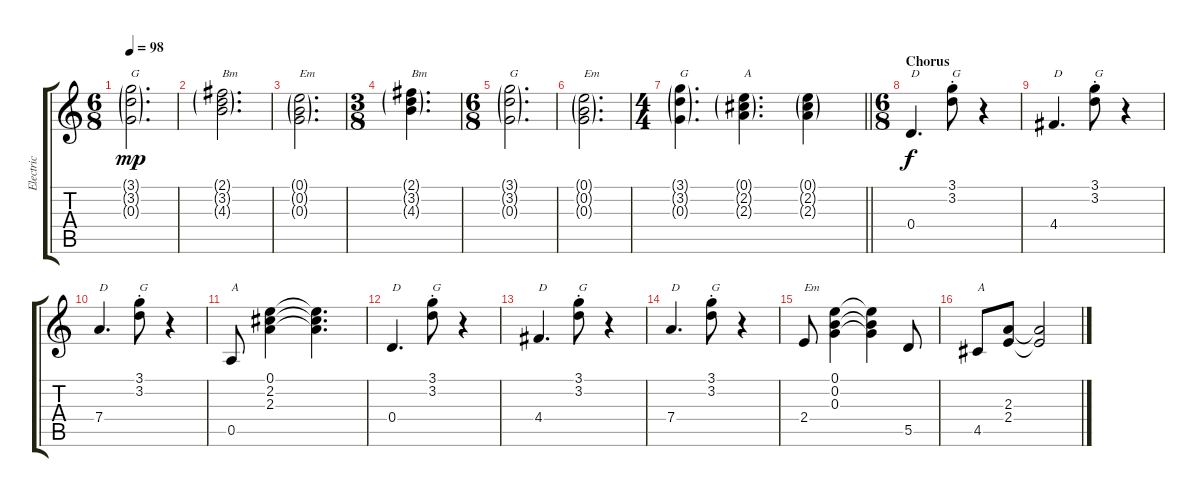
\track ("Electric" "Electric") {instrument overdrivenguitar}
\staff {score tabs}
\tuning (E4 B3 G3 D3 A2 E2) {hide}
\ts (6 8)
\tempo 98
\clef g2
\ks c
(3.1{g} 3.2{g} 0.3{g}).2{d txt "G" dy mp} |
(2.1{g} 3.2{g} 4.3{g}).2{d txt "Bm"} |
(0.1{g} 0.2{g} 0.3{g}).2{d txt "Em"} |
\ts (3 8)
(2.1{g} 3.2{g} 4.3{g}).4{d txt "Bm"} |
\ts (6 8)
(3.1{g} 3.2{g} 0.3{g}).2{d txt "G"} |
(0.1{g} 0.2{g} 0.3{g}).2{d txt "Em"} |
\ts (4 4)
\barLineRight lightlight
(3.1{g} 3.2{g} 0.3{g}).4{d txt "G"} (0.1{g} 2.2{g} 2.3{g}).4{d txt "A"} (0.1{g} 2.2{g} 2.3{g}).4 |
\ts (6 8)
\section ("" "Chorus")
0.4.4{d txt "D" dy f} (3.1{st} 3.2{st}).8{txt "G"} r.4 |
4.4.4{d txt "D"} (3.1{st} 3.2{st}).8{txt "G"} r.4 |
7.4.4{d txt "D"} (3.1{st} 3.2{st}).8{txt "G"} r.4 |
0.5.8{txt "A"} (0.1 2.2 2.3).4 (0.1{t} 2.2{t} 2.3{t}).4{d} |
0.4.4{d txt "D"} (3.1{st} 3.2{st}).8{txt "G"} r.4 |
4.4.4{d txt "D"} (3.1{st} 3.2{st}).8{txt "G"} r.4 |
7.4.4{d txt "D"} (3.1{st} 3.2{st}).8{txt "G"} r.4 |
2.4.8{txt "Em"} (0.1 0.2 0.3).4 (0.1{t} 0.2{t} 0.3{t}).4 5.5.8 |
4.5.8{txt "A"} (2.3 2.4).8 (2.3{t} 2.4{t}).2
